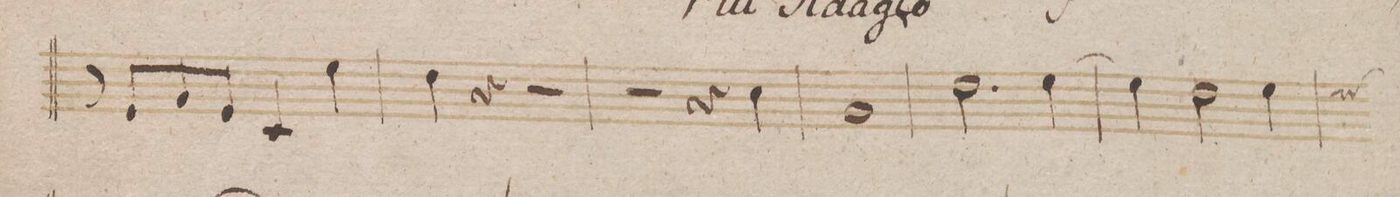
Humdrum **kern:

**kern	**dynam
*I"Corno 1mo in F.	*
*clefG2	*
*k[b-]	*
*met(c)	*
*M4/4	*
8r	.
8A/L	.
8c/	.
8A/J	.
4F/	.
4a\	.
=232	=232
4g\	.
4r	.
2r	.
=233	=233
2r	.
4r	.
4f\	.
=234	=234
1c	.
=235	=235
2.g\	.
[4a\	.
=236	=236
4a\]	.
2g\	.
4a\	.
*custos:a	*
=237	=237
*-	*-
